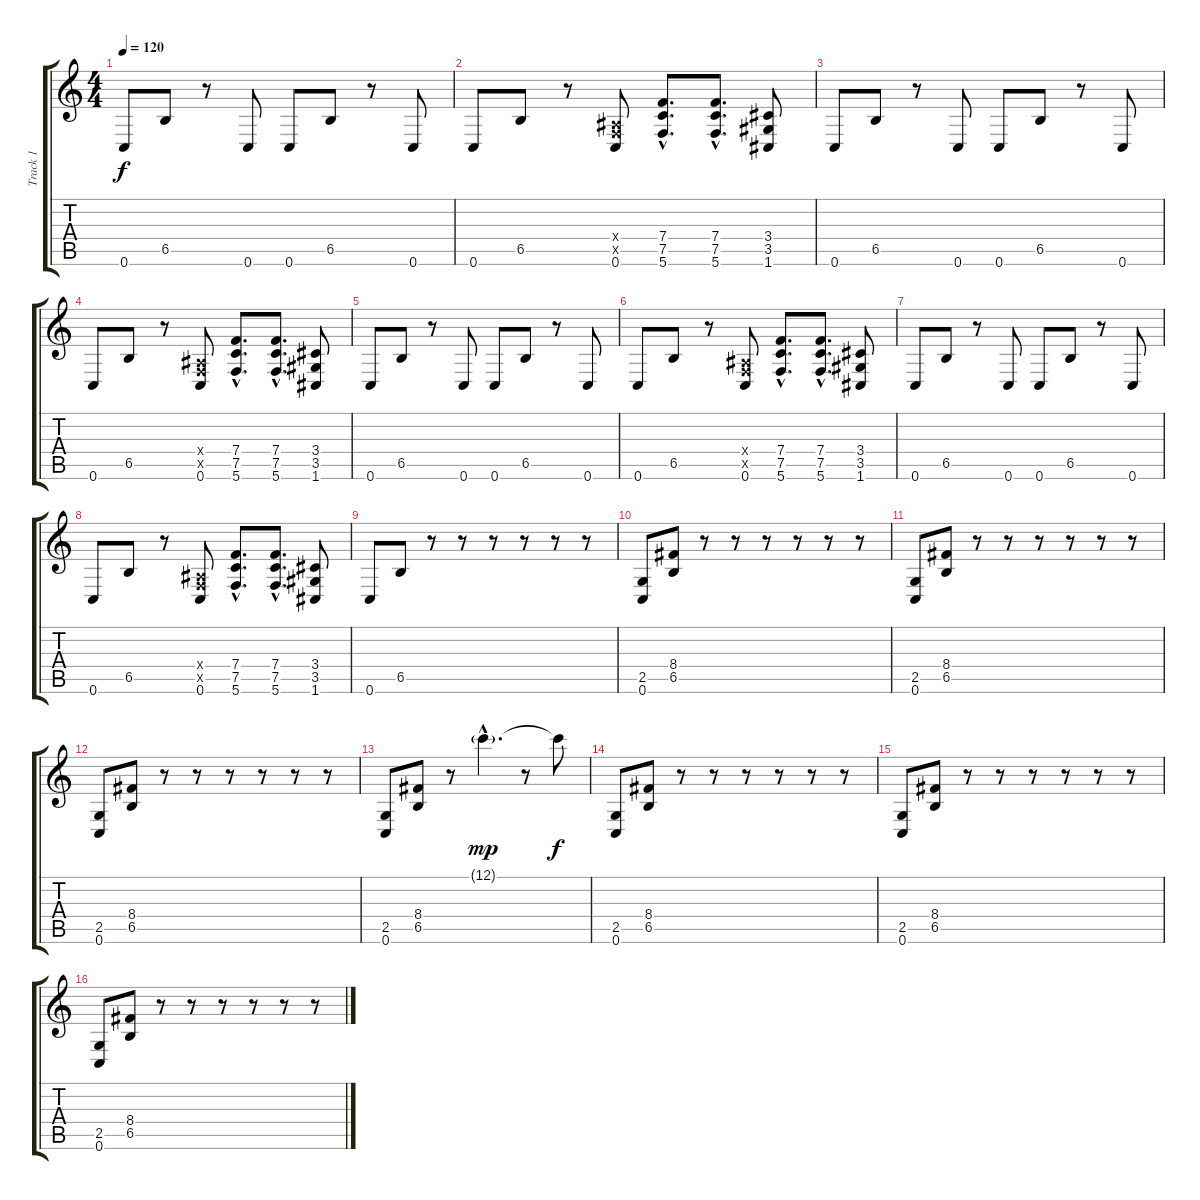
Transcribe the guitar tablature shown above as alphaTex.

\track ("Track 1" "Track 1") {instrument overdrivenguitar}
\staff {score tabs}
\tuning (C4 G3 Eb3 Bb2 F2 C2) {hide}
\ts (4 4)
\tempo 120
\clef g2
\ks c
0.6.8{dy f} 6.5.8 r.8 0.6.8 0.6.8 6.5.8 r.8 0.6.8 |
0.6.8 6.5.8 r.8 (0.4{x} 0.5{x} 0.6).8 (7.4{hac} 7.5{hac} 5.6{hac}).8{d} (7.4{hac} 7.5{hac} 5.6{hac}).8{d} (3.4 3.5 1.6).8 |
0.6.8 6.5.8 r.8 0.6.8 0.6.8 6.5.8 r.8 0.6.8 |
0.6.8 6.5.8 r.8 (0.4{x} 0.5{x} 0.6).8 (7.4{hac} 7.5{hac} 5.6{hac}).8{d} (7.4{hac} 7.5{hac} 5.6{hac}).8{d} (3.4 3.5 1.6).8 |
0.6.8{volume 16 instrument overdrivenguitar} 6.5.8 r.8 0.6.8 0.6.8 6.5.8 r.8 0.6.8 |
0.6.8 6.5.8 r.8 (0.4{x} 0.5{x} 0.6).8 (7.4{hac} 7.5{hac} 5.6{hac}).8{d} (7.4{hac} 7.5{hac} 5.6{hac}).8{d} (3.4 3.5 1.6).8 |
0.6.8 6.5.8 r.8 0.6.8 0.6.8 6.5.8 r.8 0.6.8 |
0.6.8 6.5.8 r.8 (0.4{x} 0.5{x} 0.6).8 (7.4{hac} 7.5{hac} 5.6{hac}).8{d} (7.4{hac} 7.5{hac} 5.6{hac}).8{d} (3.4 3.5 1.6).8 |
0.6.8{volume 12 instrument distortionguitar} 6.5.8 r.8 r.8 r.8 r.8 r.8 r.8 |
(2.5 0.6).8 (8.4 6.5).8 r.8 r.8 r.8 r.8 r.8 r.8 |
(2.5 0.6).8 (8.4 6.5).8 r.8 r.8 r.8 r.8 r.8 r.8 |
(2.5 0.6).8 (8.4 6.5).8 r.8 r.8 r.8 r.8 r.8 r.8 |
(2.5 0.6).8 (8.4 6.5).8 r.8 12.1{g hac}.4{d dy mp} r.8 12.1{t}.8{dy f} |
(2.5 0.6).8 (8.4 6.5).8 r.8 r.8 r.8 r.8 r.8 r.8 |
(2.5 0.6).8 (8.4 6.5).8 r.8 r.8 r.8 r.8 r.8 r.8 |
(2.5 0.6).8{volume 16} (8.4 6.5).8 r.8 r.8 r.8 r.8 r.8 r.8
